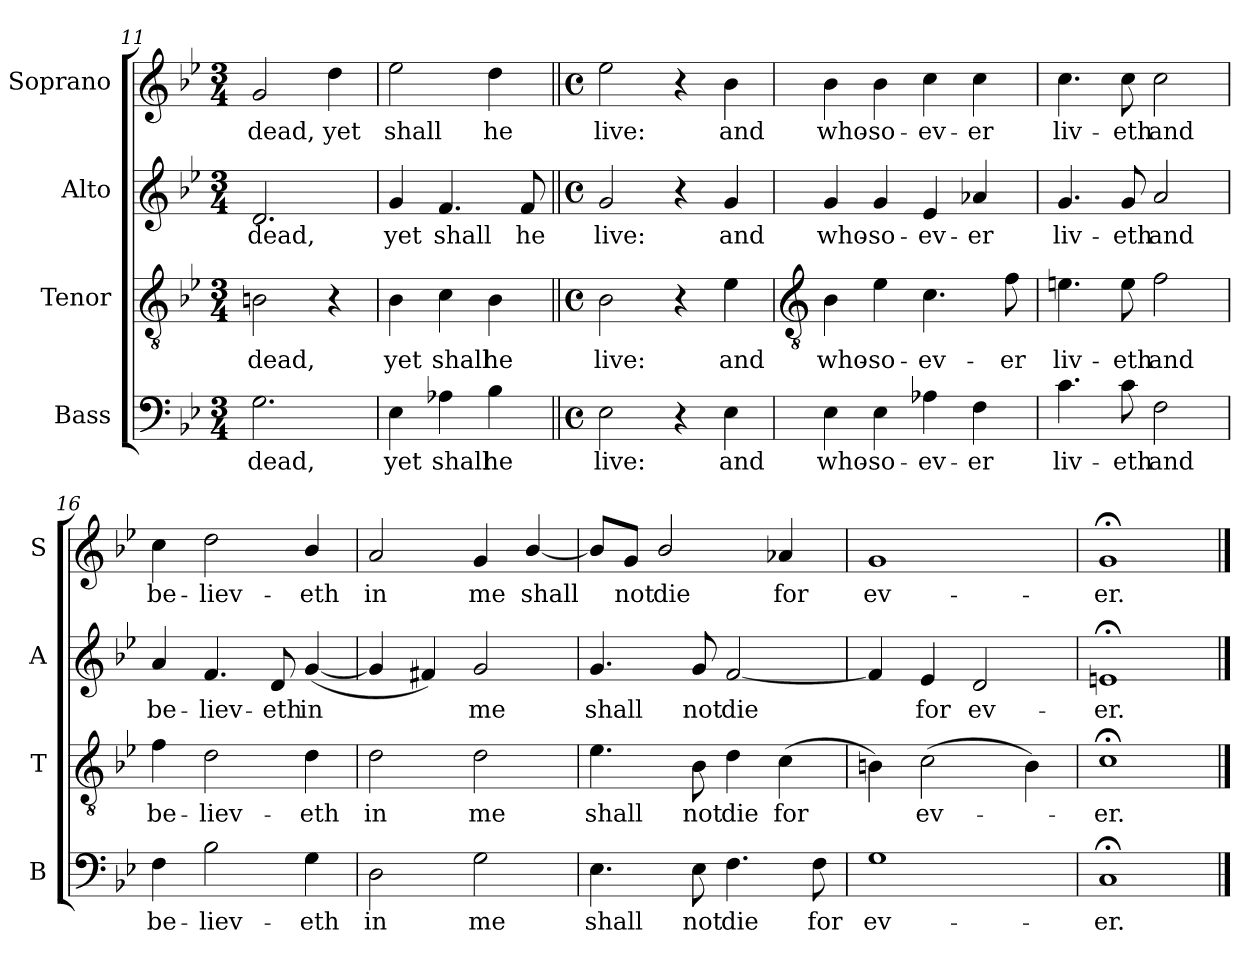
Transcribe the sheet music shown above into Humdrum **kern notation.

**kern	**text	**kern	**text	**kern	**text	**kern	**text
*part4	*part4	*part3	*part3	*part2	*part2	*part1	*part1
*staff4	*staff4	*staff3	*staff3	*staff2	*staff2	*staff1	*staff1
*I"Bass	*	*I"Tenor	*	*I"Alto	*	*I"Soprano	*
*I'B	*	*I'T	*	*I'A	*	*I'S	*
*clefF4	*	*clefGv2	*	*clefG2	*	*clefG2	*
*k[b-e-]	*	*k[b-e-]	*	*k[b-e-]	*	*k[b-e-]	*
*B-:	*	*B-:	*	*B-:	*	*B-:	*
*M3/4	*	*M3/4	*	*M3/4	*	*M3/4	*
=11	=11	=11	=11	=11	=11	=11	=11
!	!LO:LY:b	!	!LO:LY:b	!	!LO:LY:b	!	!LO:LY:b
2.G\	dead,	2Bn\	dead,	2.d/	dead,	2g/	dead,
!	!	!	!	!	!	!	!LO:LY:b
.	.	4r	.	.	.	4dd\	yet
=12	=12	=12	=12	=12	=12	=12	=12
!	!LO:LY:b	!	!LO:LY:b	!	!LO:LY:b	!	!LO:LY:b
4E-\	yet	4B-i\	yet	4g/	yet	2ee-\	shall
!	!LO:LY:b	!	!LO:LY:b	!	!LO:LY:b	!	!
4A-X\	shall	4c\	shall	4.f/	shall	.	.
!	!LO:LY:b	!	!LO:LY:b	!	!	!	!LO:LY:b
4B-\	he	4B-\	he	.	.	4dd\	he
!	!	!	!	!	!LO:LY:b	!	!
.	.	.	.	8f/	he	.	.
!!LO:PB:g=z
=13||	=13||	=13||	=13||	=13||	=13||	=13||	=13||
*M4/4	*	*M4/4	*	*M4/4	*	*M4/4	*
*met(c)	*	*met(c)	*	*met(c)	*	*met(c)	*
!	!LO:LY:b	!	!LO:LY:b	!	!LO:LY:b	!	!LO:LY:b
2E-\	live:	2B-\	live:	2g/	live:	2ee-\	live:
4r	.	4r	.	4r	.	4r	.
!	!LO:LY:b	!	!LO:LY:b	!	!LO:LY:b	!	!LO:LY:b
4E-\	and	4e-\	and	4g/	and	4b-\	and
!!LO:LB:g=z
=14	=14	=14	=14	=14	=14	=14	=14
*	*	*clefGv2	*	*	*	*	*
!	!LO:LY:b	!	!LO:LY:b	!	!LO:LY:b	!	!LO:LY:b
4E-\	who-	4B-\	who-	4g/	who-	4b-\	who-
!	!LO:LY:b	!	!LO:LY:b	!	!LO:LY:b	!	!LO:LY:b
4E-\	-so-	4e-\	-so-	4g/	-so-	4b-\	-so-
!	!LO:LY:b	!	!LO:LY:b	!	!LO:LY:b	!	!LO:LY:b
4A-X\	-ev-	4.c\	-ev-	4e-/	-ev-	4cc\	-ev-
!	!LO:LY:b	!	!	!	!LO:LY:b	!	!LO:LY:b
4F\	-er	.	.	4a-X/	-er	4cc\	-er
!	!	!	!LO:LY:b	!	!	!	!
.	.	8f\	-er	.	.	.	.
=15	=15	=15	=15	=15	=15	=15	=15
!	!LO:LY:b	!	!LO:LY:b	!	!LO:LY:b	!	!LO:LY:b
4.c\	liv-	4.en\	liv-	4.g/	liv-	4.cc\	liv-
!	!LO:LY:b	!	!LO:LY:b	!	!LO:LY:b	!	!LO:LY:b
8c\	-eth	8e\	-eth	8g/	-eth	8cc\	-eth
!	!LO:LY:b	!	!LO:LY:b	!	!LO:LY:b	!	!LO:LY:b
2F\	and	2f\	and	2a/	and	2cc\	and
=16	=16	=16	=16	=16	=16	=16	=16
!	!LO:LY:b	!	!LO:LY:b	!	!LO:LY:b	!	!LO:LY:b
4F\	be-	4f\	be-	4a/	be-	4cc\	be-
!	!LO:LY:b	!	!LO:LY:b	!	!LO:LY:b	!	!LO:LY:b
2B-\	-liev-	2d\	-liev-	4.f/	-liev-	2dd\	-liev-
!	!	!	!	!	!LO:LY:b	!	!
.	.	.	.	8d/	-eth	.	.
!	!LO:LY:b	!	!LO:LY:b	!	!LO:LY:b	!	!LO:LY:b
4G\	-eth	4d\	-eth	(<[4g/	in	4b-/	-eth
=17	=17	=17	=17	=17	=17	=17	=17
!	!LO:LY:b	!	!LO:LY:b	!	!	!	!LO:LY:b
2D\	in	2d\	in	4g/]	.	2a/	in
.	.	.	.	4f#X/)	.	.	.
!	!LO:LY:b	!	!LO:LY:b	!	!LO:LY:b	!	!LO:LY:b
2G\	me	2d\	me	2g/	me	4g/	me
!	!	!	!	!	!	!	!LO:LY:b
.	.	.	.	.	.	[4b-/	shall
=18	=18	=18	=18	=18	=18	=18	=18
!	!LO:LY:b	!	!LO:LY:b	!	!LO:LY:b	!	!
4.E-\	shall	4.e-\	shall	4.g/	shall	8b-/L]	.
!	!	!	!	!	!	!	!LO:LY:b
.	.	.	.	.	.	8g/J	not
!	!	!	!	!	!	!	!LO:LY:b
.	.	.	.	.	.	2b-/	die
!	!LO:LY:b	!	!LO:LY:b	!	!LO:LY:b	!	!
8E-\	not	8B-\	not	8g/	not	.	.
!	!LO:LY:b	!	!LO:LY:b	!	!LO:LY:b	!	!
4.F\	die	4d\	die	[2f/	die	.	.
!	!	!	!LO:LY:b	!	!	!	!LO:LY:b
.	.	(>4c\	for	.	.	4a-X/	for
!	!LO:LY:b	!	!	!	!	!	!
8F\	for	.	.	.	.	.	.
!!LO:LB:g=z
=19	=19	=19	=19	=19	=19	=19	=19
!	!LO:LY:b	!	!	!	!	!	!LO:LY:b
1G	ev-	4Bn\)	.	4f/]	.	1g	ev-
!	!	!	!LO:LY:b	!	!LO:LY:b	!	!
.	.	(>2c\	ev-	4e-/	for	.	.
!	!	!	!	!	!LO:LY:b	!	!
.	.	.	.	2d/	ev-	.	.
.	.	4B\)	.	.	.	.	.
=20	=20	=20	=20	=20	=20	=20	=20
!	!LO:LY:b	!	!LO:LY:b	!	!LO:LY:b	!	!LO:LY:b
1C;<	-er.	1c;<	er.	1en;<	-er.	1g;<	-er.
==	==	==	==	==	==	==	==
*-	*-	*-	*-	*-	*-	*-	*-
